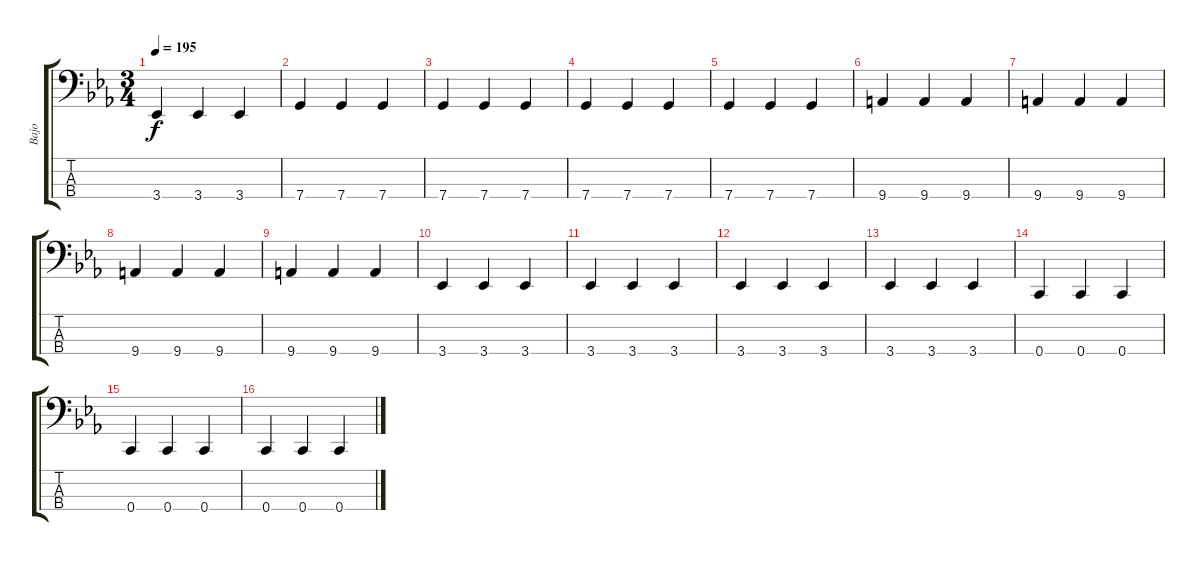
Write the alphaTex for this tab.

\track ("Bajo" "Bajo") {instrument electricbasspick}
\staff {score tabs}
\tuning (Eb2 Bb1 F1 C1) {hide}
\ts (3 4)
\tempo 195
\clef f4
\ks eb
3.4.4{dy f} 3.4.4 3.4.4 |
7.4.4 7.4.4 7.4.4 |
7.4.4 7.4.4 7.4.4 |
7.4.4 7.4.4 7.4.4 |
7.4.4 7.4.4 7.4.4 |
9.4.4 9.4.4 9.4.4 |
9.4.4 9.4.4 9.4.4 |
9.4.4 9.4.4 9.4.4 |
9.4.4 9.4.4 9.4.4 |
3.4.4 3.4.4 3.4.4 |
3.4.4 3.4.4 3.4.4 |
3.4.4 3.4.4 3.4.4 |
3.4.4 3.4.4 3.4.4 |
0.4.4 0.4.4 0.4.4 |
0.4.4 0.4.4 0.4.4 |
0.4.4 0.4.4 0.4.4
